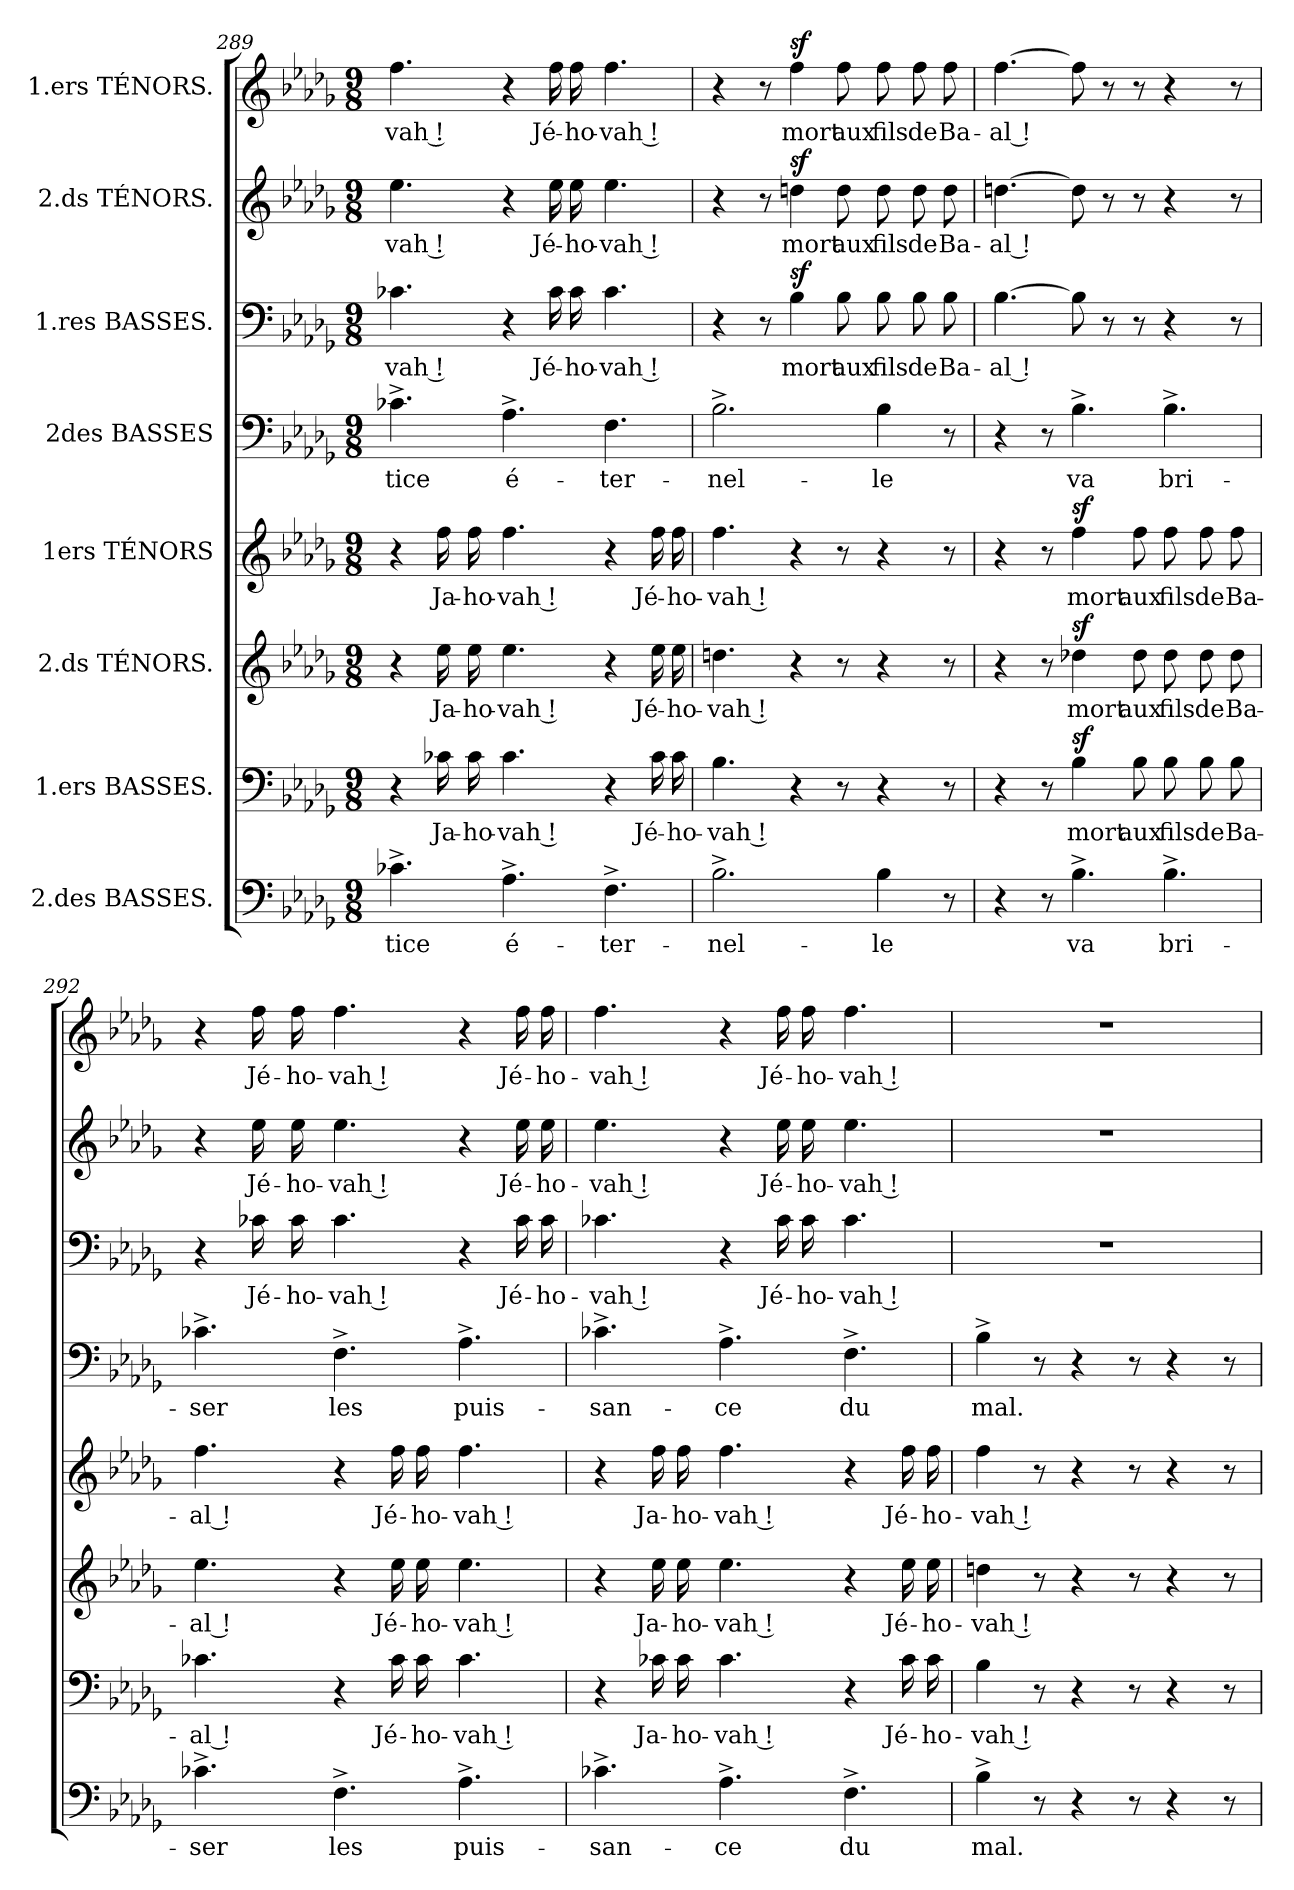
**kern	**text	**kern	**text	**dynam	**kern	**text	**dynam	**kern	**text	**dynam	**kern	**text	**kern	**text	**dynam	**kern	**text	**dynam	**kern	**text	**dynam
*part8	*part8	*part7	*part7	*part7	*part6	*part6	*part6	*part5	*part5	*part5	*part4	*part4	*part3	*part3	*part3	*part2	*part2	*part2	*part1	*part1	*part1
*staff8	*staff8	*staff7	*staff7	*staff7	*staff6	*staff6	*staff6	*staff5	*staff5	*staff5	*staff4	*staff4	*staff3	*staff3	*staff3	*staff2	*staff2	*staff2	*staff1	*staff1	*staff1
*I"2.des BASSES.	*	*I"1.ers BASSES.	*	*	*I"2.ds TÉNORS.	*	*	*I"1ers TÉNORS	*	*	*I"2des BASSES	*	*I"1.res BASSES.	*	*	*I"2.ds TÉNORS.	*	*	*I"1.ers TÉNORS.	*	*
*clefF4	*	*clefF4	*	*	*clefG2	*	*	*clefG2	*	*	*clefF4	*	*clefF4	*	*	*clefG2	*	*	*clefG2	*	*
*	*	*	*	*	*ITrd7c12	*	*	*ITrd7c12	*	*	*	*	*	*	*	*ITrd7c12	*	*	*ITrd7c12	*	*
*k[b-e-a-d-g-]	*	*k[b-e-a-d-g-]	*	*	*k[b-e-a-d-g-]	*	*	*k[b-e-a-d-g-]	*	*	*k[b-e-a-d-g-]	*	*k[b-e-a-d-g-]	*	*	*k[b-e-a-d-g-]	*	*	*k[b-e-a-d-g-]	*	*
*M9/8	*	*M9/8	*	*	*M9/8	*	*	*M9/8	*	*	*M9/8	*	*M9/8	*	*	*M9/8	*	*	*M9/8	*	*
=289	=289	=289	=289	=289	=289	=289	=289	=289	=289	=289	=289	=289	=289	=289	=289	=289	=289	=289	=289	=289	=289
4.c-X^\	-tice	4r	.	.	4r	.	.	4r	.	.	4.c-X^\	-tice	4.c-X\	-vah !	.	4.e-\	-vah !	.	4.f\	-vah !	.
.	.	16c-X\	Ja-	.	16e-\	Ja-	.	16f\	Ja-	.	.	.	.	.	.	.	.	.	.	.	.
.	.	16c-\	-ho-	.	16e-\	-ho-	.	16f\	-ho-	.	.	.	.	.	.	.	.	.	.	.	.
4.A-^\	é-	4.c-\	-vah !	.	4.e-\	-vah !	.	4.f\	-vah !	.	4.A-^\	é-	4r	.	.	4r	.	.	4r	.	.
.	.	.	.	.	.	.	.	.	.	.	.	.	16c-\	Jé-	.	16e-\	Jé-	.	16f\	Jé-	.
.	.	.	.	.	.	.	.	.	.	.	.	.	16c-\	-ho-	.	16e-\	-ho-	.	16f\	-ho-	.
4.F^\	-ter-	4r	.	.	4r	.	.	4r	.	.	4.F\	-ter-	4.c-\	-vah !	.	4.e-\	-vah !	.	4.f\	-vah !	.
.	.	16c-\	Jé-	.	16e-\	Jé-	.	16f\	Jé-	.	.	.	.	.	.	.	.	.	.	.	.
.	.	16c-\	-ho-	.	16e-\	-ho-	.	16f\	-ho-	.	.	.	.	.	.	.	.	.	.	.	.
!!LO:LB:g=z
=290	=290	=290	=290	=290	=290	=290	=290	=290	=290	=290	=290	=290	=290	=290	=290	=290	=290	=290	=290	=290	=290
2.B-^\	-nel-	4.B-\	-vah !	.	4.dn\	-vah !	.	4.f\	-vah !	.	2.B-^\	-nel-	4r	.	.	4r	.	.	4r	.	.
.	.	.	.	.	.	.	.	.	.	.	.	.	8r	.	.	8r	.	.	8r	.	.
.	.	4r	.	.	4r	.	.	4r	.	.	.	.	4B-\	mort	sf	4dn\	mort	sf	4f\	mort	sf
.	.	8r	.	.	8r	.	.	8r	.	.	.	.	8B-\	aux	.	8d\	aux	.	8f\	aux	.
4B-\	-le	4r	.	.	4r	.	.	4r	.	.	4B-\	-le	8B-\	fils	.	8d\	fils	.	8f\	fils	.
.	.	.	.	.	.	.	.	.	.	.	.	.	8B-\	de	.	8d\	de	.	8f\	de	.
8r	.	8r	.	.	8r	.	.	8r	.	.	8r	.	8B-\	Ba-	.	8d\	Ba-	.	8f\	Ba-	.
=291	=291	=291	=291	=291	=291	=291	=291	=291	=291	=291	=291	=291	=291	=291	=291	=291	=291	=291	=291	=291	=291
4r	.	4r	.	.	4r	.	.	4r	.	.	4r	.	[4.B-\	-al !	.	[4.dn\	-al !	.	[4.f\	-al !	.
8r	.	8r	.	.	8r	.	.	8r	.	.	8r	.	.	.	.	.	.	.	.	.	.
4.B-^\	va	4B-\	mort	sf	4d-X\	mort	sf	4f\	mort	sf	4.B-^\	va	8B-\]	.	.	8d\]	.	.	8f\]	.	.
.	.	.	.	.	.	.	.	.	.	.	.	.	8r	.	.	8r	.	.	8r	.	.
.	.	8B-\	aux	.	8d-\	aux	.	8f\	aux	.	.	.	8r	.	.	8r	.	.	8r	.	.
4.B-^\	bri-	8B-\	fils	.	8d-\	fils	.	8f\	fils	.	4.B-^\	bri-	4r	.	.	4r	.	.	4r	.	.
.	.	8B-\	de	.	8d-\	de	.	8f\	de	.	.	.	.	.	.	.	.	.	.	.	.
.	.	8B-\	Ba-	.	8d-\	Ba-	.	8f\	Ba-	.	.	.	8r	.	.	8r	.	.	8r	.	.
=292	=292	=292	=292	=292	=292	=292	=292	=292	=292	=292	=292	=292	=292	=292	=292	=292	=292	=292	=292	=292	=292
4.c-X^\	-ser	4.c-X\	-al !	.	4.e-\	-al !	.	4.f\	-al !	.	4.c-X^\	-ser	4r	.	.	4r	.	.	4r	.	.
.	.	.	.	.	.	.	.	.	.	.	.	.	16c-X\	Jé-	.	16e-\	Jé-	.	16f\	Jé-	.
.	.	.	.	.	.	.	.	.	.	.	.	.	16c-\	-ho-	.	16e-\	-ho-	.	16f\	-ho-	.
4.F^\	les	4r	.	.	4r	.	.	4r	.	.	4.F^\	les	4.c-\	-vah !	.	4.e-\	-vah !	.	4.f\	-vah !	.
.	.	16c-\	Jé-	.	16e-\	Jé-	.	16f\	Jé-	.	.	.	.	.	.	.	.	.	.	.	.
.	.	16c-\	-ho-	.	16e-\	-ho-	.	16f\	-ho-	.	.	.	.	.	.	.	.	.	.	.	.
4.A-^\	puis-	4.c-\	-vah !	.	4.e-\	-vah !	.	4.f\	-vah !	.	4.A-^\	puis-	4r	.	.	4r	.	.	4r	.	.
.	.	.	.	.	.	.	.	.	.	.	.	.	16c-\	Jé-	.	16e-\	Jé-	.	16f\	Jé-	.
.	.	.	.	.	.	.	.	.	.	.	.	.	16c-\	-ho-	.	16e-\	-ho-	.	16f\	-ho-	.
!!LO:PB:g=z
=293	=293	=293	=293	=293	=293	=293	=293	=293	=293	=293	=293	=293	=293	=293	=293	=293	=293	=293	=293	=293	=293
4.c-X^\	-san-	4r	.	.	4r	.	.	4r	.	.	4.c-X^\	-san-	4.c-X\	vah !	.	4.e-\	vah !	.	4.f\	-vah !	.
.	.	16c-X\	Ja-	.	16e-\	Ja-	.	16f\	Ja-	.	.	.	.	.	.	.	.	.	.	.	.
.	.	16c-\	-ho-	.	16e-\	-ho-	.	16f\	-ho-	.	.	.	.	.	.	.	.	.	.	.	.
4.A-^\	-ce	4.c-\	-vah !	.	4.e-\	-vah !	.	4.f\	-vah !	.	4.A-^\	-ce	4r	.	.	4r	.	.	4r	.	.
.	.	.	.	.	.	.	.	.	.	.	.	.	16c-\	Jé-	.	16e-\	Jé-	.	16f\	Jé-	.
.	.	.	.	.	.	.	.	.	.	.	.	.	16c-\	-ho-	.	16e-\	-ho-	.	16f\	-ho-	.
4.F^\	du	4r	.	.	4r	.	.	4r	.	.	4.F^\	du	4.c-\	-vah !	.	4.e-\	-vah !	.	4.f\	-vah !	.
.	.	16c-\	Jé-	.	16e-\	Jé-	.	16f\	Jé-	.	.	.	.	.	.	.	.	.	.	.	.
.	.	16c-\	-ho-	.	16e-\	-ho-	.	16f\	-ho-	.	.	.	.	.	.	.	.	.	.	.	.
=294	=294	=294	=294	=294	=294	=294	=294	=294	=294	=294	=294	=294	=294	=294	=294	=294	=294	=294	=294	=294	=294
4B-^\	mal.	4B-\	-vah !	.	4dn\	-vah !	.	4f\	-vah !	.	4B-^\	mal.	8%9r	.	.	8%9r	.	.	8%9r	.	.
8r	.	8r	.	.	8r	.	.	8r	.	.	8r	.	.	.	.	.	.	.	.	.	.
4r	.	4r	.	.	4r	.	.	4r	.	.	4r	.	.	.	.	.	.	.	.	.	.
8r	.	8r	.	.	8r	.	.	8r	.	.	8r	.	.	.	.	.	.	.	.	.	.
4r	.	4r	.	.	4r	.	.	4r	.	.	4r	.	.	.	.	.	.	.	.	.	.
8r	.	8r	.	.	8r	.	.	8r	.	.	8r	.	.	.	.	.	.	.	.	.	.
=	=	=	=	=	=	=	=	=	=	=	=	=	=	=	=	=	=	=	=	=	=
*-	*-	*-	*-	*-	*-	*-	*-	*-	*-	*-	*-	*-	*-	*-	*-	*-	*-	*-	*-	*-	*-
